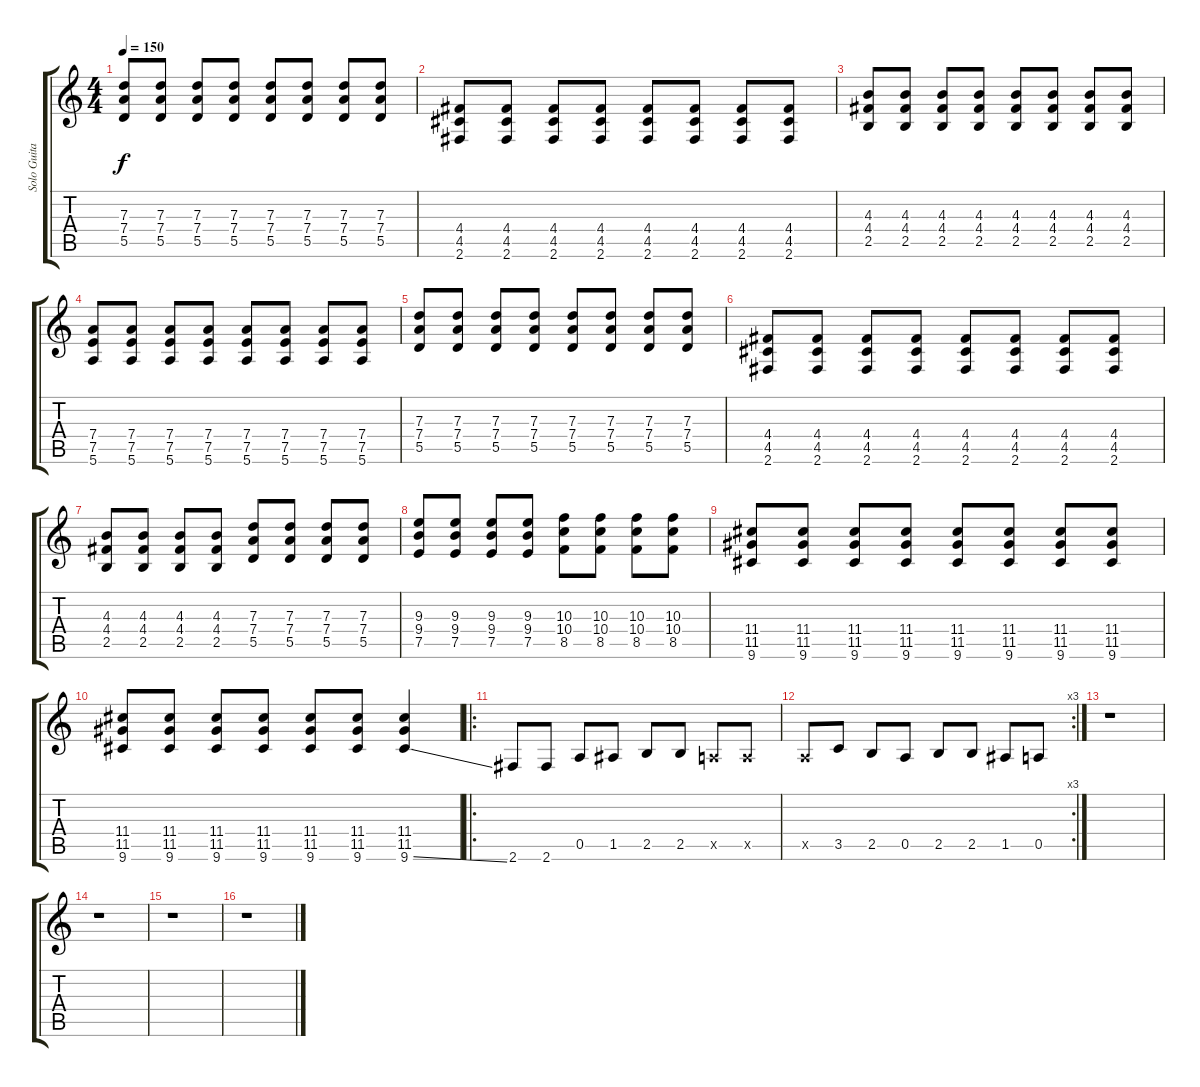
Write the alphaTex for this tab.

\track ("Solo Guitar" "Solo Guita") {instrument distortionguitar}
\staff {score tabs}
\tuning (E4 B3 G3 D3 A2 E2) {hide}
\ts (4 4)
\tempo 150
\clef g2
\ks c
(7.3 7.4 5.5).8{dy f} (7.3 7.4 5.5).8 (7.3 7.4 5.5).8 (7.3 7.4 5.5).8 (7.3 7.4 5.5).8 (7.3 7.4 5.5).8 (7.3 7.4 5.5).8 (7.3 7.4 5.5).8 |
(4.4 4.5 2.6).8 (4.4 4.5 2.6).8 (4.4 4.5 2.6).8 (4.4 4.5 2.6).8 (4.4 4.5 2.6).8 (4.4 4.5 2.6).8 (4.4 4.5 2.6).8 (4.4 4.5 2.6).8 |
(4.3 4.4 2.5).8 (4.3 4.4 2.5).8 (4.3 4.4 2.5).8 (4.3 4.4 2.5).8 (4.3 4.4 2.5).8 (4.3 4.4 2.5).8 (4.3 4.4 2.5).8 (4.3 4.4 2.5).8 |
(7.4 7.5 5.6).8 (7.4 7.5 5.6).8 (7.4 7.5 5.6).8 (7.4 7.5 5.6).8 (7.4 7.5 5.6).8 (7.4 7.5 5.6).8 (7.4 7.5 5.6).8 (7.4 7.5 5.6).8 |
(7.3 7.4 5.5).8 (7.3 7.4 5.5).8 (7.3 7.4 5.5).8 (7.3 7.4 5.5).8 (7.3 7.4 5.5).8 (7.3 7.4 5.5).8 (7.3 7.4 5.5).8 (7.3 7.4 5.5).8 |
(4.4 4.5 2.6).8 (4.4 4.5 2.6).8 (4.4 4.5 2.6).8 (4.4 4.5 2.6).8 (4.4 4.5 2.6).8 (4.4 4.5 2.6).8 (4.4 4.5 2.6).8 (4.4 4.5 2.6).8 |
(4.3 4.4 2.5).8 (4.3 4.4 2.5).8 (4.3 4.4 2.5).8 (4.3 4.4 2.5).8 (7.3 7.4 5.5).8 (7.3 7.4 5.5).8 (7.3 7.4 5.5).8 (7.3 7.4 5.5).8 |
(9.3 9.4 7.5).8 (9.3 9.4 7.5).8 (9.3 9.4 7.5).8 (9.3 9.4 7.5).8 (10.3 10.4 8.5).8 (10.3 10.4 8.5).8 (10.3 10.4 8.5).8 (10.3 10.4 8.5).8 |
(11.4 11.5 9.6).8 (11.4 11.5 9.6).8 (11.4 11.5 9.6).8 (11.4 11.5 9.6).8 (11.4 11.5 9.6).8 (11.4 11.5 9.6).8 (11.4 11.5 9.6).8 (11.4 11.5 9.6).8 |
(11.4 11.5 9.6).8 (11.4 11.5 9.6).8 (11.4 11.5 9.6).8 (11.4 11.5 9.6).8 (11.4 11.5 9.6).8 (11.4 11.5 9.6).8 (11.4 11.5 9.6{ss}).4 |
\ro
2.6.8 2.6.8 0.5.8 1.5.8 2.5.8 2.5.8 0.5{x}.8 0.5{x}.8 |
\rc 3
0.5{x}.8 3.5.8 2.5.8 0.5.8 2.5.8 2.5.8 1.5.8 0.5.8 |
r.1 |
r.1 |
r.1 |
r.1
